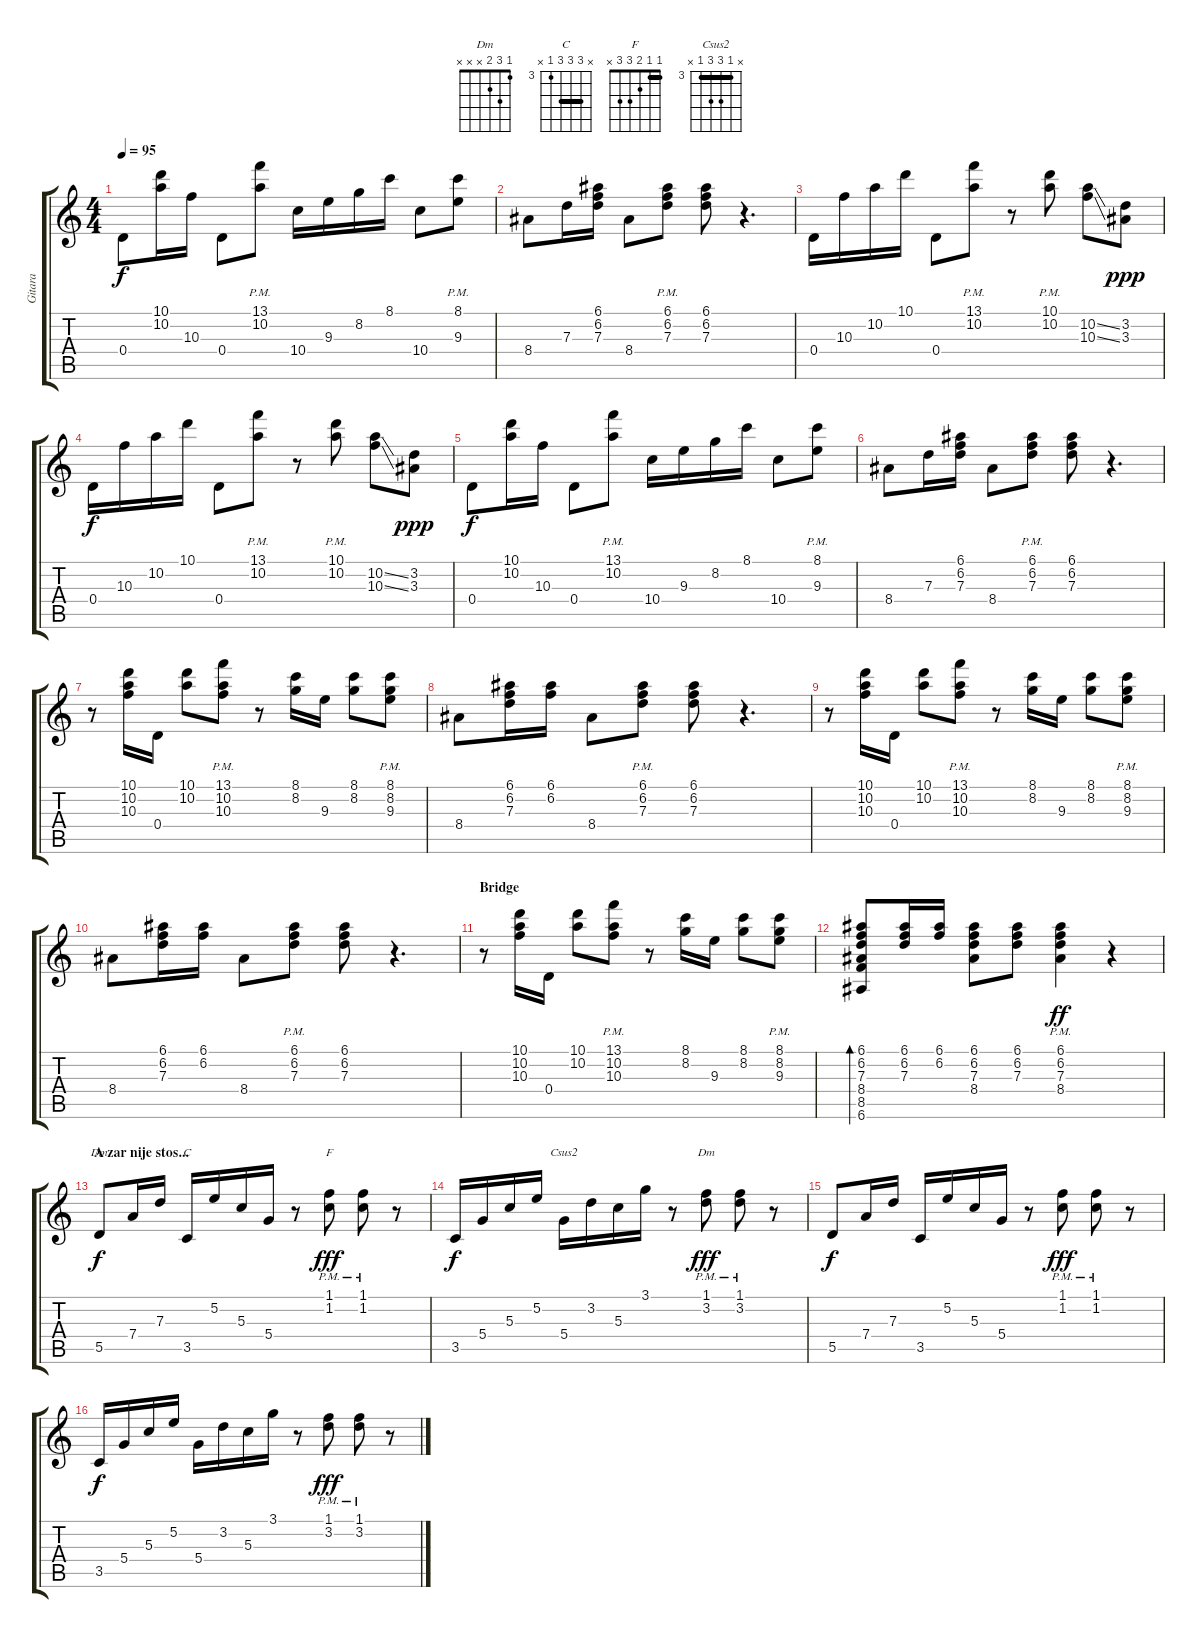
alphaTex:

\track ("Gitara" "Gitara") {instrument acousticguitarsteel}
\staff {score tabs}
\tuning (E4 B3 G3 D3 A2 E2) {hide}
\chord ("Dm" x 6 7 7 5 x) {firstfret 5}
\chord ("C" x 5 5 5 3 x) {firstfret 3 barre 5}
\chord ("F" 1 1 2 3 3 x) {barre 1}
\chord ("Csus2" x 3 5 5 3 x) {firstfret 3 barre 3}
\chord ("Dm" 1 3 2 x x x)
\ts (4 4)
\tempo 95
\clef g2
\ks c
0.4.8{dy f} (10.1 10.2).16 10.3.16 0.4.8 (13.1{pm} 10.2{pm}).8 10.4.16 9.3.16 8.2.16 8.1.16 10.4.8 (8.1{pm} 9.3{pm}).8 |
8.4.8 7.3.16 (6.1 6.2 7.3).16 8.4.8 (6.1{pm} 6.2{pm} 7.3{pm}).8 (6.1 6.2 7.3).8 r.4{d} |
0.4.16 10.3.16 10.2.16 10.1.16 0.4.8 (13.1{pm} 10.2{pm}).8 r.8 (10.1{pm} 10.2{pm}).8 (10.2{ss} 10.3{ss}).8 (3.2 3.3).8{dy ppp} |
0.4.16{dy f} 10.3.16 10.2.16 10.1.16 0.4.8 (13.1{pm} 10.2{pm}).8 r.8 (10.1{pm} 10.2{pm}).8 (10.2{ss} 10.3{ss}).8 (3.2 3.3).8{dy ppp} |
0.4.8{dy f} (10.1 10.2).16 10.3.16 0.4.8 (13.1{pm} 10.2{pm}).8 10.4.16 9.3.16 8.2.16 8.1.16 10.4.8 (8.1{pm} 9.3{pm}).8 |
8.4.8 7.3.16 (6.1 6.2 7.3).16 8.4.8 (6.1{pm} 6.2{pm} 7.3{pm}).8 (6.1 6.2 7.3).8 r.4{d} |
r.8 (10.1 10.2 10.3).16 0.4.16 (10.1 10.2).8 (13.1{pm} 10.2{pm} 10.3{pm}).8 r.8 (8.1 8.2).16 9.3.16 (8.1 8.2).8 (8.1{pm} 8.2{pm} 9.3{pm}).8 |
8.4.8 (6.1 6.2 7.3).16 (6.1 6.2).16 8.4.8 (6.1{pm} 6.2{pm} 7.3{pm}).8 (6.1 6.2 7.3).8 r.4{d} |
r.8 (10.1 10.2 10.3).16 0.4.16 (10.1 10.2).8 (13.1{pm} 10.2{pm} 10.3{pm}).8 r.8 (8.1 8.2).16 9.3.16 (8.1 8.2).8 (8.1{pm} 8.2{pm} 9.3{pm}).8 |
8.4.8 (6.1 6.2 7.3).16 (6.1 6.2).16 8.4.8 (6.1{pm} 6.2{pm} 7.3{pm}).8 (6.1 6.2 7.3).8 r.4{d} |
\section ("" "Bridge")
r.8 (10.1 10.2 10.3).16 0.4.16 (10.1 10.2).8 (13.1{pm} 10.2{pm} 10.3{pm}).8 r.8 (8.1 8.2).16 9.3.16 (8.1 8.2).8 (8.1{pm} 8.2{pm} 9.3{pm}).8 |
(6.1 6.2 7.3 8.4 8.5 6.6).8{bd 120} (6.1 6.2 7.3).16 (6.1 6.2).16 (6.1 6.2 7.3 8.4).8 (6.1 6.2 7.3).8 (6.1{pm} 6.2{pm} 7.3{pm} 8.4{pm}).4{dy ff} r.4 |
\section ("" "A zar nije stos...")
5.5.8{ch "Dm" dy f} 7.4.16 7.3.16 3.5.16{ch "C"} 5.2.16 5.3.16 5.4.16 r.8 (1.1{pm} 1.2{pm}).8{ch "F" dy fff} (1.1{pm} 1.2{pm}).8 r.8 |
3.5.16{dy f} 5.4.16 5.3.16 5.2.16 5.4.16{ch "Csus2"} 3.2.16 5.3.16 3.1.16 r.8 (1.1{pm} 3.2{pm}).8{ch "Dm" dy fff} (1.1{pm} 3.2{pm}).8 r.8 |
5.5.8{dy f} 7.4.16 7.3.16 3.5.16 5.2.16 5.3.16 5.4.16 r.8 (1.1{pm} 1.2{pm}).8{dy fff} (1.1 1.2{pm}).8 r.8 |
3.5.16{dy f} 5.4.16 5.3.16 5.2.16 5.4.16 3.2.16 5.3.16 3.1.16 r.8 (1.1{pm} 3.2{pm}).8{dy fff} (1.1{pm} 3.2{pm}).8 r.8
